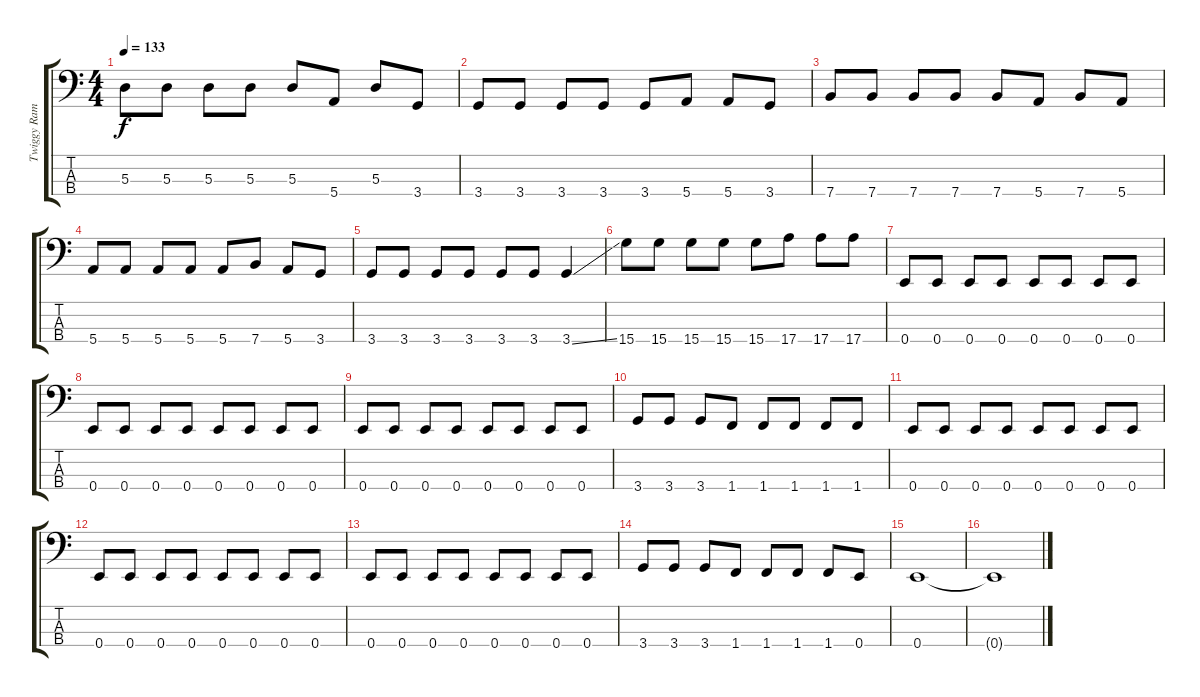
\track ("Twiggy Ramirez" "Twiggy Ram") {instrument electricbassfinger}
\staff {score tabs}
\tuning (G2 D2 A1 E1) {hide}
\ts (4 4)
\tempo 133
\clef f4
\ks c
5.3.8{dy f} 5.3.8 5.3.8 5.3.8 5.3.8 5.4.8 5.3.8 3.4.8 |
3.4.8 3.4.8 3.4.8 3.4.8 3.4.8 5.4.8 5.4.8 3.4.8 |
7.4.8 7.4.8 7.4.8 7.4.8 7.4.8 5.4.8 7.4.8 5.4.8 |
5.4.8 5.4.8 5.4.8 5.4.8 5.4.8 7.4.8 5.4.8 3.4.8 |
3.4.8 3.4.8 3.4.8 3.4.8 3.4.8 3.4.8 3.4{ss}.4 |
15.4.8 15.4.8 15.4.8 15.4.8 15.4.8 17.4.8 17.4.8 17.4.8 |
0.4.8 0.4.8 0.4.8 0.4.8 0.4.8 0.4.8 0.4.8 0.4.8 |
0.4.8 0.4.8 0.4.8 0.4.8 0.4.8 0.4.8 0.4.8 0.4.8 |
0.4.8 0.4.8 0.4.8 0.4.8 0.4.8 0.4.8 0.4.8 0.4.8 |
3.4.8 3.4.8 3.4.8 1.4.8 1.4.8 1.4.8 1.4.8 1.4.8 |
0.4.8 0.4.8 0.4.8 0.4.8 0.4.8 0.4.8 0.4.8 0.4.8 |
0.4.8 0.4.8 0.4.8 0.4.8 0.4.8 0.4.8 0.4.8 0.4.8 |
0.4.8 0.4.8 0.4.8 0.4.8 0.4.8 0.4.8 0.4.8 0.4.8 |
3.4.8 3.4.8 3.4.8 1.4.8 1.4.8 1.4.8 1.4.8 0.4.8 |
0.4.1 |
0.4{t}.1
